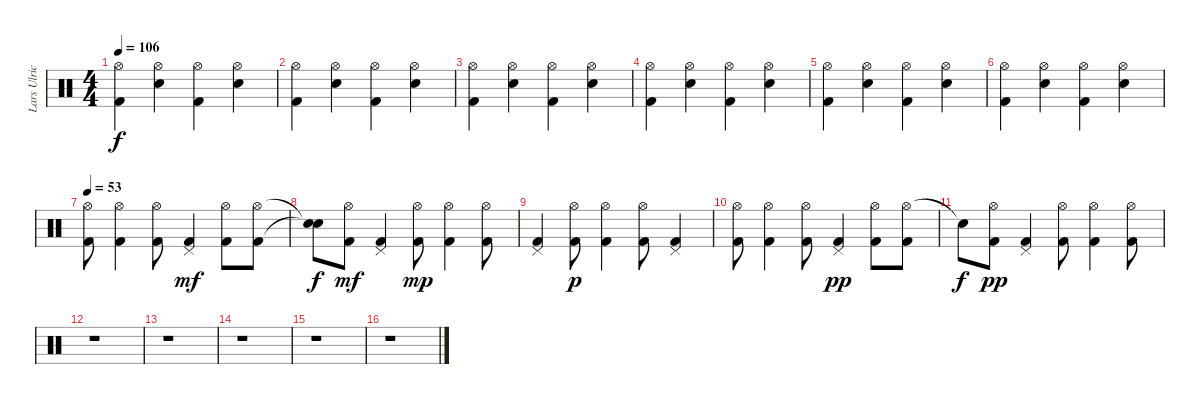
\track ("Lars Ulrich" "Lars Ulric") {instrument percussion}
\staff {score}
\articulation defaults
\ts (4 4)
\tempo 106
\clef neutral
\ks c
("Hi-Hat (open)" "Kick (hit) 2").4{dy f} ("Hi-Hat (open)" "Electric Snare (hit)").4 ("Hi-Hat (open)" "Kick (hit) 2").4 ("Hi-Hat (open)" "Electric Snare (hit)").4 |
("Hi-Hat (open)" "Kick (hit) 2").4 ("Hi-Hat (open)" "Electric Snare (hit)").4 ("Hi-Hat (open)" "Kick (hit) 2").4 ("Hi-Hat (open)" "Electric Snare (hit)").4 |
("Hi-Hat (open)" "Kick (hit) 2").4 ("Hi-Hat (open)" "Electric Snare (hit)").4 ("Hi-Hat (open)" "Kick (hit) 2").4 ("Hi-Hat (open)" "Electric Snare (hit)").4 |
("Hi-Hat (open)" "Kick (hit) 2").4 ("Hi-Hat (open)" "Electric Snare (hit)").4 ("Hi-Hat (open)" "Kick (hit) 2").4 ("Hi-Hat (open)" "Electric Snare (hit)").4 |
("Hi-Hat (open)" "Kick (hit) 2").4 ("Hi-Hat (open)" "Electric Snare (hit)").4 ("Hi-Hat (open)" "Kick (hit) 2").4 ("Hi-Hat (open)" "Electric Snare (hit)").4 |
("Hi-Hat (open)" "Kick (hit) 2").4 ("Hi-Hat (open)" "Electric Snare (hit)").4 ("Hi-Hat (open)" "Kick (hit) 2").4 ("Hi-Hat (open)" "Electric Snare (hit)").4 |
\tempo 53
("Hi-Hat (open)" "Kick (hit) 2").8 ("Hi-Hat (open)" "Kick (hit) 2").4 ("Hi-Hat (open)" "Kick (hit) 2").8 ("Pedal Hi-Hat (hit)" "Kick (hit) 2").4{dy mf} ("Hi-Hat (open)" "Kick (hit) 2").8 ("Hi-Hat (open)" "Kick (hit) 2").8 |
("Snare (hit)"{t} "Snare (hit)"{t}).8{dy f} ("Hi-Hat (open)" "Kick (hit) 2").8{dy mf} ("Pedal Hi-Hat (hit)" "Kick (hit) 2").4 ("Hi-Hat (open)" "Kick (hit) 2").8{dy mp} ("Hi-Hat (open)" "Kick (hit) 2").4 ("Hi-Hat (open)" "Kick (hit) 2").8 |
("Pedal Hi-Hat (hit)" "Kick (hit) 2").4 ("Hi-Hat (open)" "Kick (hit) 2").8{dy p} ("Hi-Hat (open)" "Kick (hit) 2").4 ("Hi-Hat (open)" "Kick (hit) 2").8 ("Pedal Hi-Hat (hit)" "Kick (hit) 2").4 |
("Hi-Hat (open)" "Kick (hit) 2").8 ("Hi-Hat (open)" "Kick (hit) 2").4 ("Hi-Hat (open)" "Kick (hit) 2").8 ("Pedal Hi-Hat (hit)" "Kick (hit) 2").4{dy pp} ("Hi-Hat (open)" "Kick (hit) 2").8 ("Hi-Hat (open)" "Kick (hit) 2").8 |
"Snare (hit)"{t}.8{dy f} ("Hi-Hat (open)" "Kick (hit) 2").8{dy pp} ("Pedal Hi-Hat (hit)" "Kick (hit) 2").4 ("Hi-Hat (open)" "Kick (hit) 2").8 ("Hi-Hat (open)" "Kick (hit) 2").4 ("Hi-Hat (open)" "Kick (hit) 2").8 |
r.1 |
r.1 |
r.1 |
r.1 |
r.1
